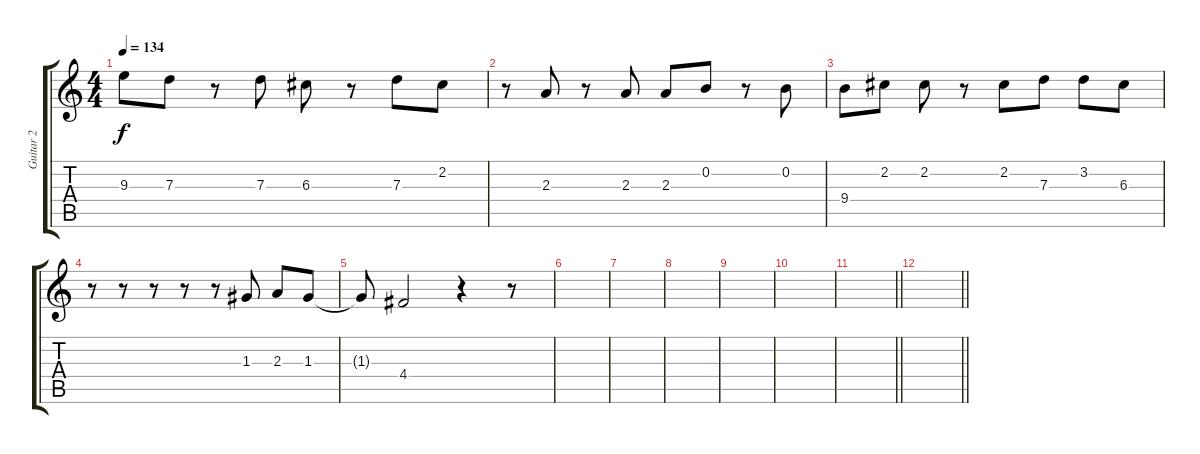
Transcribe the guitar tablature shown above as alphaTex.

\track ("Guitar 2" "Guitar 2") {instrument electricguitarclean}
\staff {score tabs}
\tuning (E4 B3 G3 D3 A2 E2) {hide}
\ts (4 4)
\tempo 134
\clef g2
\ks c
9.3.8{dy f} 7.3.8 r.8 7.3.8 6.3.8 r.8 7.3.8 2.2.8 |
r.8 2.3.8 r.8 2.3.8 2.3.8 0.2.8 r.8 0.2.8 |
9.4.8 2.2.8 2.2.8 r.8 2.2.8 7.3.8 3.2.8 6.3.8 |
r.8 r.8 r.8 r.8 r.8 1.3.8 2.3.8 1.3.8 |
1.3{t}.8 4.4.2 r.4 r.8 |
|
|
|
|
|
\barLineRight lightlight
|
\barLineRight lightlight
